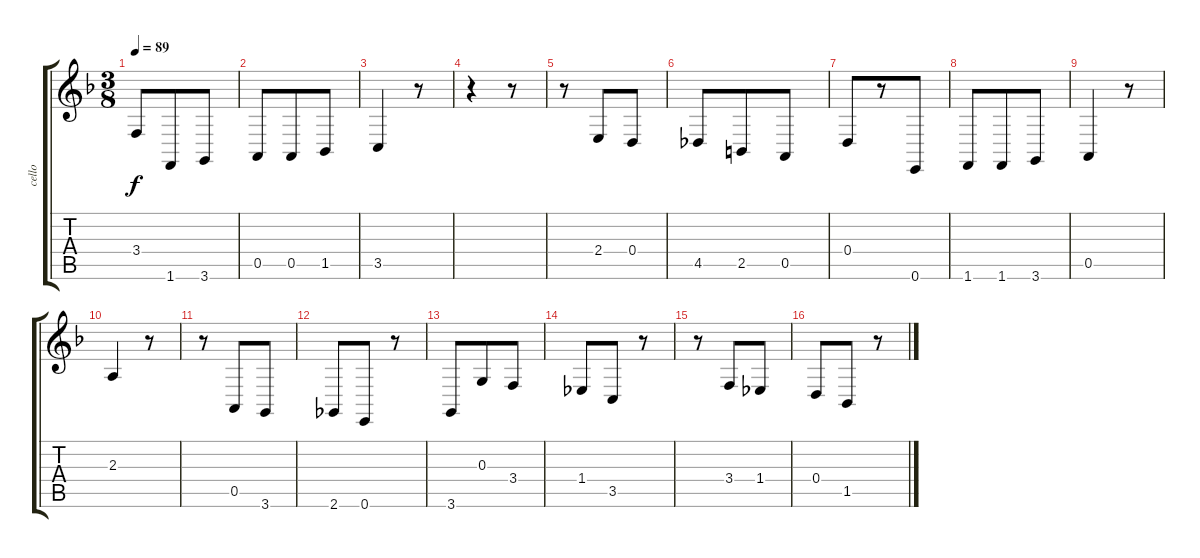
\track ("cello" "cello") {instrument cello}
\staff {score tabs}
\tuning (E4 B3 G3 D3 A2 E2) {hide}
\ts (3 8)
\tempo 89
\clef g2
\ks dminor
3.4.8{dy f} 1.6.8 3.6.8 |
0.5.8 0.5.8 1.5.8 |
3.5.4 r.8 |
r.4 r.8 |
r.8 2.4.8 0.4.8 |
4.5.8 2.5.8 0.5.8 |
0.4.8 r.8 0.6.8 |
1.6.8 1.6.8 3.6.8 |
0.5.4 r.8 |
2.3.4 r.8 |
r.8 0.5.8 3.6.8 |
2.6.8 0.6.8 r.8 |
3.6.8 0.3.8 3.4.8 |
1.4.8 3.5.8 r.8 |
r.8 3.4.8 1.4.8 |
0.4.8 1.5.8 r.8
